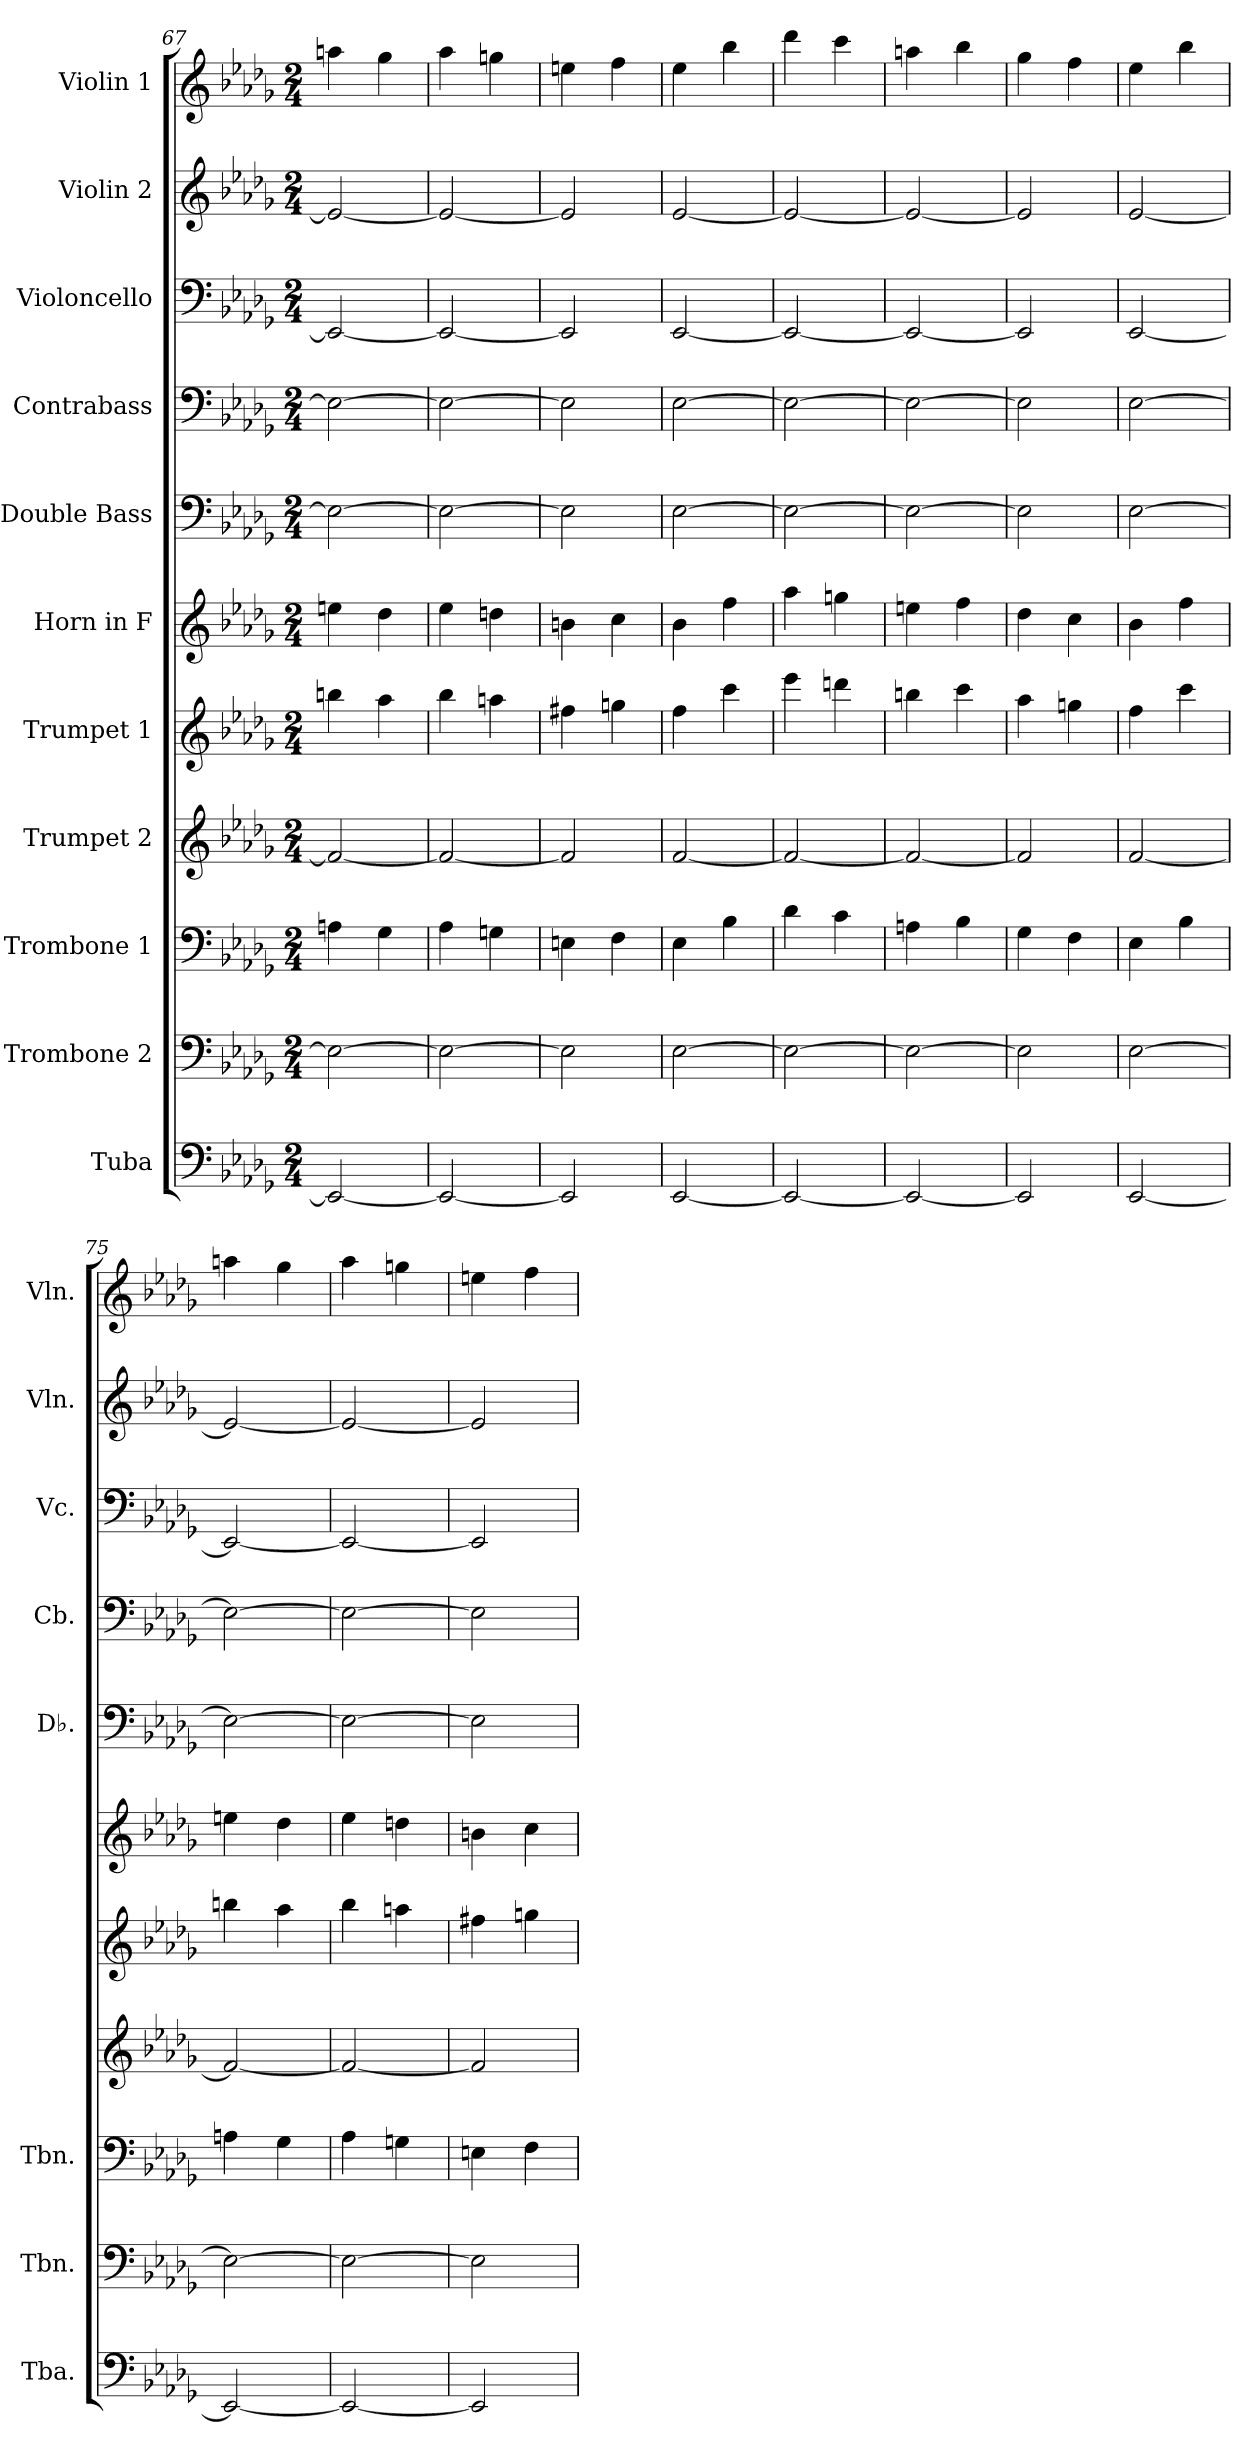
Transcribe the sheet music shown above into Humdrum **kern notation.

**kern	**kern	**kern	**kern	**kern	**kern	**kern	**kern	**kern	**kern	**kern
*part11	*part10	*part9	*part8	*part7	*part6	*part5	*part4	*part3	*part2	*part1
*staff11	*staff10	*staff9	*staff8	*staff7	*staff6	*staff5	*staff4	*staff3	*staff2	*staff1
*I"Tuba	*I"Trombone 2	*I"Trombone 1	*I"Trumpet 2	*I"Trumpet 1	*I"Horn in F	*I"Double Bass	*I"Contrabass	*I"Violoncello	*I"Violin 2	*I"Violin 1
*I'Tba.	*I'Tbn.	*I'Tbn.	*	*	*	*I'Db.	*I'Cb.	*I'Vc.	*I'Vln.	*I'Vln.
*clefF4	*clefF4	*clefF4	*clefG2	*clefG2	*clefG2	*clefF4	*clefF4	*clefF4	*clefG2	*clefG2
*	*	*	*ITrd1c2	*ITrd1c2	*ITrd4c7	*ITrd7c12	*ITrd7c12	*	*	*
*k[b-e-a-d-g-]	*k[b-e-a-d-g-]	*k[b-e-a-d-g-]	*k[b-e-a-d-g-c-f-]	*k[b-e-a-d-g-c-f-]	*k[b-e-a-d-g-c-]	*k[b-e-a-d-g-]	*k[b-e-a-d-g-]	*k[b-e-a-d-g-]	*k[b-e-a-d-g-]	*k[b-e-a-d-g-]
*M2/4	*M2/4	*M2/4	*M2/4	*M2/4	*M2/4	*M2/4	*M2/4	*M2/4	*M2/4	*M2/4
=67	=67	=67	=67	=67	=67	=67	=67	=67	=67	=67
2EE-/_	2E-\_	4An\	2e-/_	4aan\	4an\	2EE-\_	2EE-\_	2EE-/_	2e-/_	4aan\
.	.	4G-\	.	4gg-\	4g-\	.	.	.	.	4gg-\
=68	=68	=68	=68	=68	=68	=68	=68	=68	=68	=68
2EE-/_	2E-\_	4A-\	2e-/_	4aa-\	4a-\	2EE-\_	2EE-\_	2EE-/_	2e-/_	4aa-\
.	.	4Gn\	.	4ggn\	4gn\	.	.	.	.	4ggn\
=69	=69	=69	=69	=69	=69	=69	=69	=69	=69	=69
2EE-/]	2E-\]	4En\	2e-/]	4een\	4en\	2EE-\]	2EE-\]	2EE-/]	2e-/]	4een\
.	.	4F\	.	4ffn\	4f\	.	.	.	.	4ff\
=70	=70	=70	=70	=70	=70	=70	=70	=70	=70	=70
[2EE-/	[2E-\	4E-\	[2e-/	4ee-\	4e-\	[2EE-\	[2EE-\	[2EE-/	[2e-/	4ee-\
.	.	4B-\	.	4bb-\	4b-\	.	.	.	.	4bb-\
=71	=71	=71	=71	=71	=71	=71	=71	=71	=71	=71
2EE-/_	2E-\_	4d-\	2e-/_	4ddd-\	4dd-\	2EE-\_	2EE-\_	2EE-/_	2e-/_	4ddd-\
.	.	4c\	.	4cccn\	4ccn\	.	.	.	.	4ccc\
=72	=72	=72	=72	=72	=72	=72	=72	=72	=72	=72
2EE-/_	2E-\_	4An\	2e-/_	4aan\	4an\	2EE-\_	2EE-\_	2EE-/_	2e-/_	4aan\
.	.	4B-\	.	4bb-\	4b-\	.	.	.	.	4bb-\
=73	=73	=73	=73	=73	=73	=73	=73	=73	=73	=73
2EE-/]	2E-\]	4G-\	2e-/]	4gg-\	4g-\	2EE-\]	2EE-\]	2EE-/]	2e-/]	4gg-\
.	.	4F\	.	4ffn\	4f\	.	.	.	.	4ff\
=74	=74	=74	=74	=74	=74	=74	=74	=74	=74	=74
[2EE-/	[2E-\	4E-\	[2e-/	4ee-\	4e-\	[2EE-\	[2EE-\	[2EE-/	[2e-/	4ee-\
.	.	4B-\	.	4bb-\	4b-\	.	.	.	.	4bb-\
=75	=75	=75	=75	=75	=75	=75	=75	=75	=75	=75
2EE-/_	2E-\_	4An\	2e-/_	4aan\	4an\	2EE-\_	2EE-\_	2EE-/_	2e-/_	4aan\
.	.	4G-\	.	4gg-\	4g-\	.	.	.	.	4gg-\
=76	=76	=76	=76	=76	=76	=76	=76	=76	=76	=76
2EE-/_	2E-\_	4A-\	2e-/_	4aa-\	4a-\	2EE-\_	2EE-\_	2EE-/_	2e-/_	4aa-\
.	.	4Gn\	.	4ggn\	4gn\	.	.	.	.	4ggn\
!!LO:PB:g=z
=77	=77	=77	=77	=77	=77	=77	=77	=77	=77	=77
2EE-/]	2E-\]	4En\	2e-/]	4een\	4en\	2EE-\]	2EE-\]	2EE-/]	2e-/]	4een\
.	.	4F\	.	4ffn\	4f\	.	.	.	.	4ff\
=	=	=	=	=	=	=	=	=	=	=
*-	*-	*-	*-	*-	*-	*-	*-	*-	*-	*-
